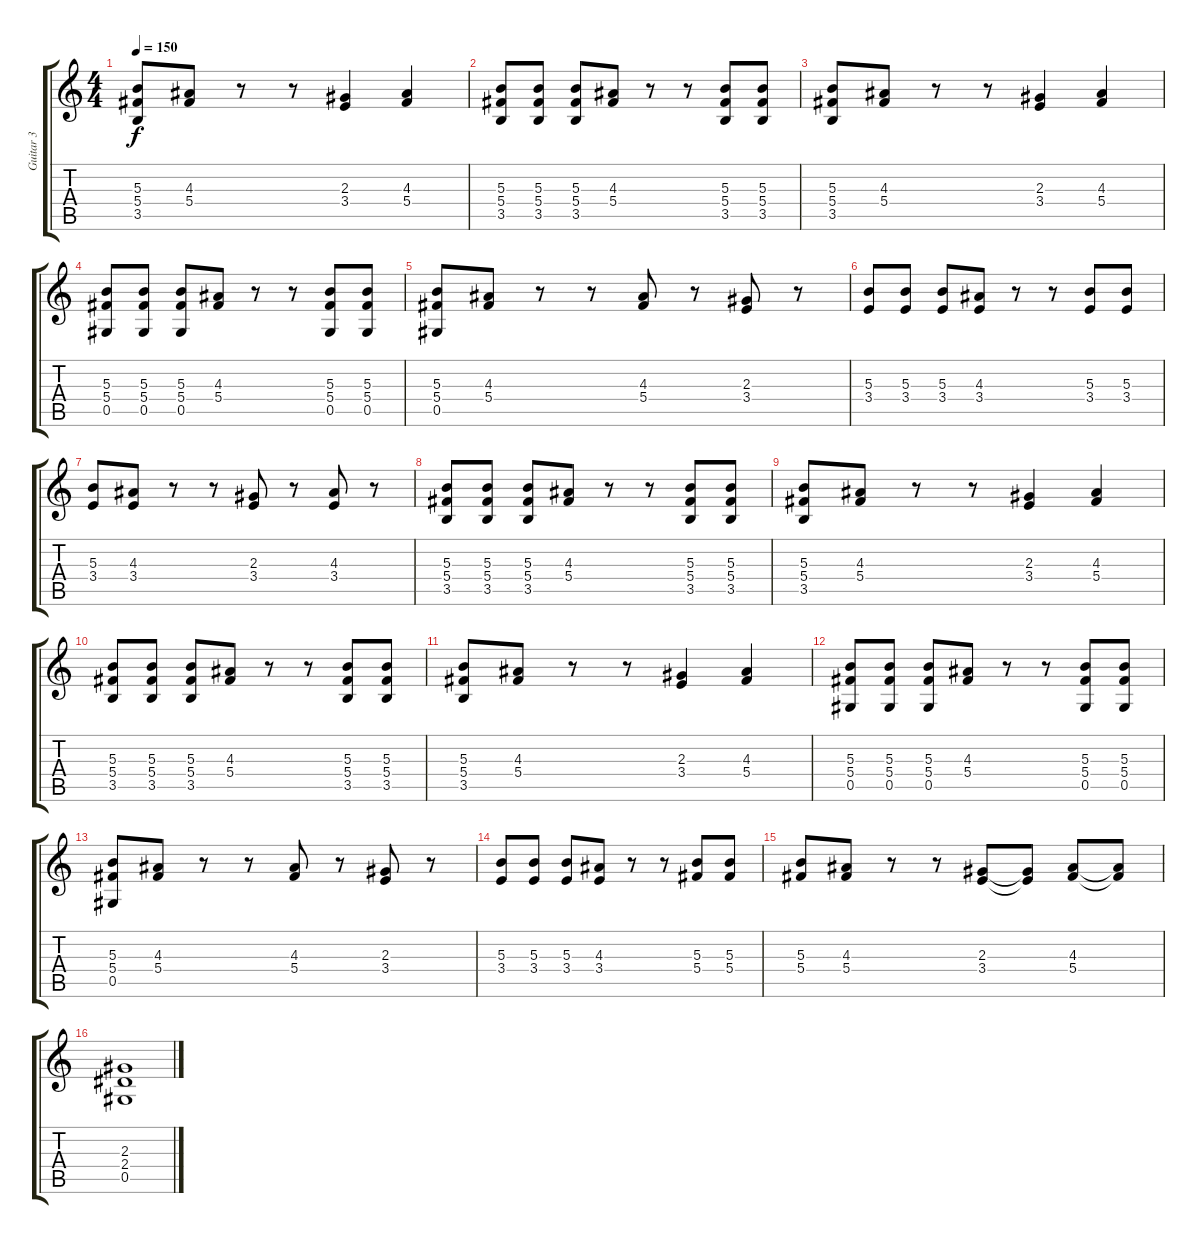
\track ("Guitar 3" "Guitar 3") {instrument distortionguitar}
\staff {score tabs}
\tuning (Eb4 Bb3 Gb3 Db3 Ab2 Eb2) {hide}
\ts (4 4)
\tempo 150
\clef g2
\ks c
(5.3 5.4 3.5).8{dy f} (4.3 5.4).8 r.8 r.8 (2.3 3.4).4 (4.3 5.4).4 |
(5.3 5.4 3.5).8 (5.3 5.4 3.5).8 (5.3 5.4 3.5).8 (4.3 5.4).8 r.8 r.8 (5.3 5.4 3.5).8 (5.3 5.4 3.5).8 |
(5.3 5.4 3.5).8 (4.3 5.4).8 r.8 r.8 (2.3 3.4).4 (4.3 5.4).4 |
(5.3 5.4 0.5).8 (5.3 5.4 0.5).8 (5.3 5.4 0.5).8 (4.3 5.4).8 r.8 r.8 (5.3 5.4 0.5).8 (5.3 5.4 0.5).8 |
(5.3 5.4 0.5).8 (4.3 5.4).8 r.8 r.8 (4.3 5.4).8 r.8 (2.3 3.4).8 r.8 |
(5.3 3.4).8 (5.3 3.4).8 (5.3 3.4).8 (4.3 3.4).8 r.8 r.8 (5.3 3.4).8 (5.3 3.4).8 |
(5.3 3.4).8 (4.3 3.4).8 r.8 r.8 (2.3 3.4).8 r.8 (4.3 3.4).8 r.8 |
(5.3 5.4 3.5).8 (5.3 5.4 3.5).8 (5.3 5.4 3.5).8 (4.3 5.4).8 r.8 r.8 (5.3 5.4 3.5).8 (5.3 5.4 3.5).8 |
(5.3 5.4 3.5).8 (4.3 5.4).8 r.8 r.8 (2.3 3.4).4 (4.3 5.4).4 |
(5.3 5.4 3.5).8 (5.3 5.4 3.5).8 (5.3 5.4 3.5).8 (4.3 5.4).8 r.8 r.8 (5.3 5.4 3.5).8 (5.3 5.4 3.5).8 |
(5.3 5.4 3.5).8 (4.3 5.4).8 r.8 r.8 (2.3 3.4).4 (4.3 5.4).4 |
(5.3 5.4 0.5).8 (5.3 5.4 0.5).8 (5.3 5.4 0.5).8 (4.3 5.4).8 r.8 r.8 (5.3 5.4 0.5).8 (5.3 5.4 0.5).8 |
(5.3 5.4 0.5).8 (4.3 5.4).8 r.8 r.8 (4.3 5.4).8 r.8 (2.3 3.4).8 r.8 |
(5.3 3.4).8 (5.3 3.4).8 (5.3 3.4).8 (4.3 3.4).8 r.8 r.8 (5.3 5.4).8 (5.3 5.4).8 |
(5.3 5.4).8 (4.3 5.4).8 r.8 r.8 (2.3 3.4).8 (2.3{t} 3.4{t}).8 (4.3 5.4).8 (4.3{t} 5.4{t}).8 |
(2.3 2.4 0.5).1
